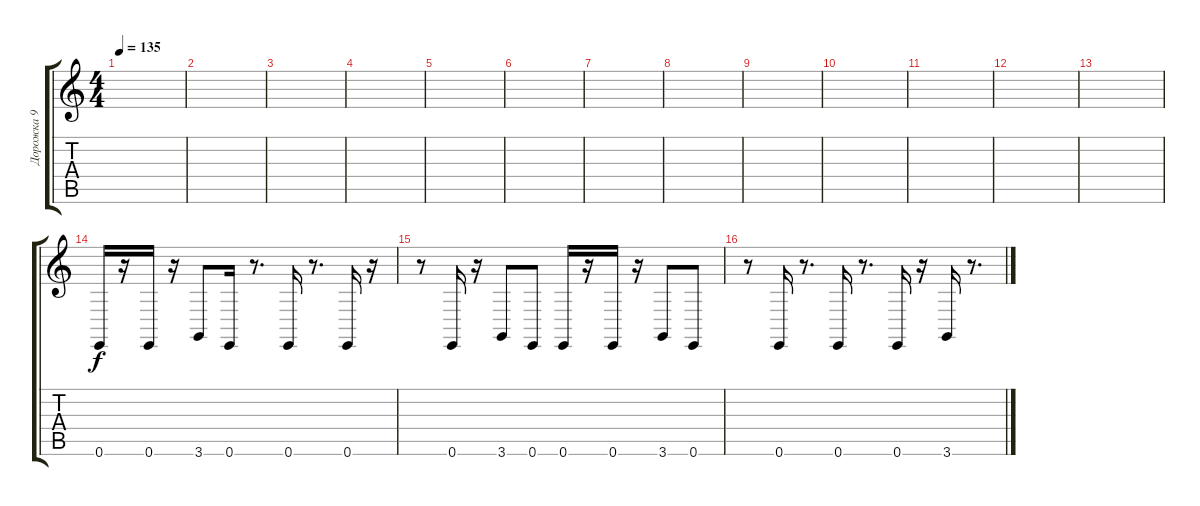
\track ("Дорожка 9" "Дорожка 9") {instrument tuba}
\staff {score tabs}
\tuning (E4 B3 G3 D3 A2 E2) {hide}
\ts (4 4)
\tempo 135
\clef g2
\ks c
|
|
|
|
|
|
|
|
|
|
|
|
|
0.6.16 r.16 0.6.16 r.16 3.6.8 0.6.16 r.8{d} 0.6.16 r.8{d} 0.6.16 r.16 |
r.8 0.6.16 r.16 3.6.8 0.6.8 0.6.16 r.16 0.6.16 r.16 3.6.8 0.6.8 |
r.8 0.6.16 r.8{d} 0.6.16 r.8{d} 0.6.16 r.16 3.6.16 r.8{d}
